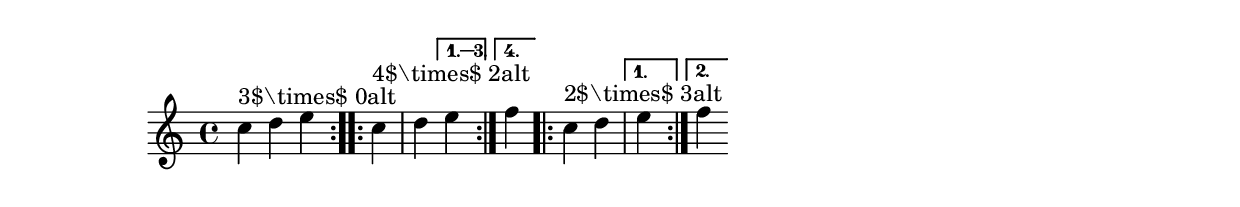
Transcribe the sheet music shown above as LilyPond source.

\version "2.3.22"

\header{
texidoc="
Volta (Semi folded) behavior.  Voltas can start on non-barline moments.
If they don't barlines should still be shown.
"
}

%  no alts.
\score {
   \context Voice \relative c'' {
    % repeat non aligning with barlines.
    \repeat volta 3 { c^"3$\\times$ 0alt" d e }
    % less alts than body
    \repeat volta 4 { c^"4$\\times$ 2alt" d } \alternative { e f }
    % more alts than body
    \repeat volta 2 { c^"2$\\times$ 3alt" d } \alternative { e f g }
  }
  \layout {}
  \midi {}
}


